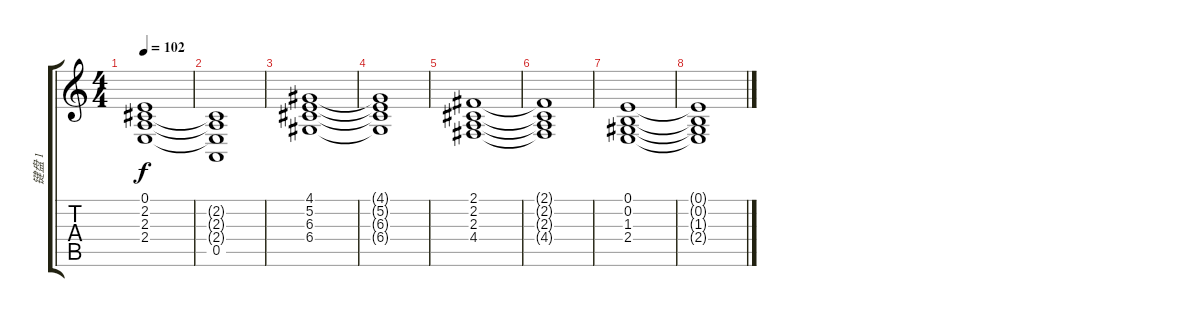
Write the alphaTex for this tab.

\track ("键盘 1" "键盘 1") {instrument stringensemble2}
\staff {score tabs}
\tuning (E4 B3 G3 D3 A2 E2) {hide}
\ts (4 4)
\tempo 102
\clef g2
\ks c
(0.1 2.2 2.3 2.4).1{dy f} |
(2.2{t} 2.3{t} 2.4{t} 0.5).1 |
(4.1 5.2 6.3 6.4).1 |
(4.1{t} 5.2{t} 6.3{t} 6.4{t}).1 |
(2.1 2.2 2.3 4.4).1 |
(2.1{t} 2.2{t} 2.3{t} 4.4{t}).1 |
(0.1 0.2 1.3 2.4).1 |
(0.1{t} 0.2{t} 1.3{t} 2.4{t}).1
